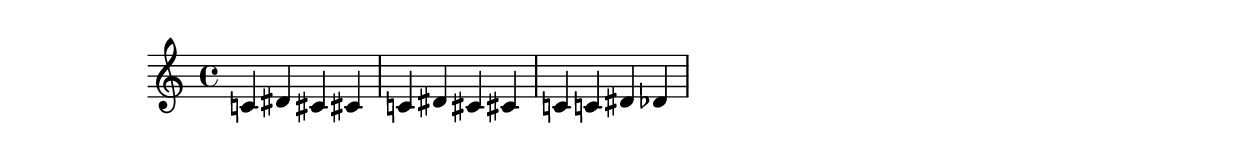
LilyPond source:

%% Do not edit this file; it is auto-generated from input/new
%% This file is in the public domain.
\version "2.13.0"

\header {
  doctitlees = "Alteraciones de estilo dodecafónico para todas las notas, incluidas las naturales"
  texidoces = "
En las obras de principios del s.XX, empezando por Schoenberg, Berg y
Webern (la \"Segunda\" escuela de Viena), cada nota de la escala de
doce tonos se debe tratar con igualdad, sin ninguna jerarquía como los
grados clásicos tonales.  Por tanto, estos compositores imprimen una
alteración accidental para cada nota, incluso en las notas naturales,
para enfatizar su nuevo enfoque de la teoría y el lenguaje musicales.

Este fragmento de código muestra cómo conseguir dichas reglas de
notación.

"

 texidocde = "
 In Werken des fürhen 20. Jahrhundert, angefangen mit Schönberg, Berg
 und Webern (die zweite Wiener Schule), wird jeder Ton der 
 Zwölftonleiter als gleichwertig erachtet, ohne hierarchische
 Ordnung.  Deshalb wird in dieser Musik für jede Note ein Versetzungszeichen
 ausgegeben, auch für unalterierte Tonhöhen, um das neue Verständnis
 der Musiktheorie und Musiksprache zu verdeutlichen.
 
 Dieser Schnipsel zeigt, wie derartige Notationsregeln zu erstellen sind.
 "
 
doctitlede = "Versetzungszeichen für jede Note im Stil der Zwölftonmusik"

  lsrtags = "pitches"
  texidoc = "In early 20th century works, starting with Schoenberg,
Berg and Webern (the \"Second\" Viennese school), every pitch in the
twelve-tone scale has to be regarded as equal, without any hierarchy
such as the classical (tonal) degrees.  Therefore, these composers
print one accidental for each note, even at natural pitches, to
emphasize their new approach to music theory and language.

This snippet shows how to achieve such notation rules. 
"

  doctitle = "Dodecaphonic-style accidentals for each note including naturals"
} % begin verbatim


\score {
  \new Staff {
    #(set-accidental-style 'dodecaphonic)
    c'4 dis' cis' cis'
    c'4 dis' cis' cis'
    c'4 c' dis' des'
  }
  \layout {
    \context {
      \Staff
      \remove "Key_engraver"
    }
  }
}
